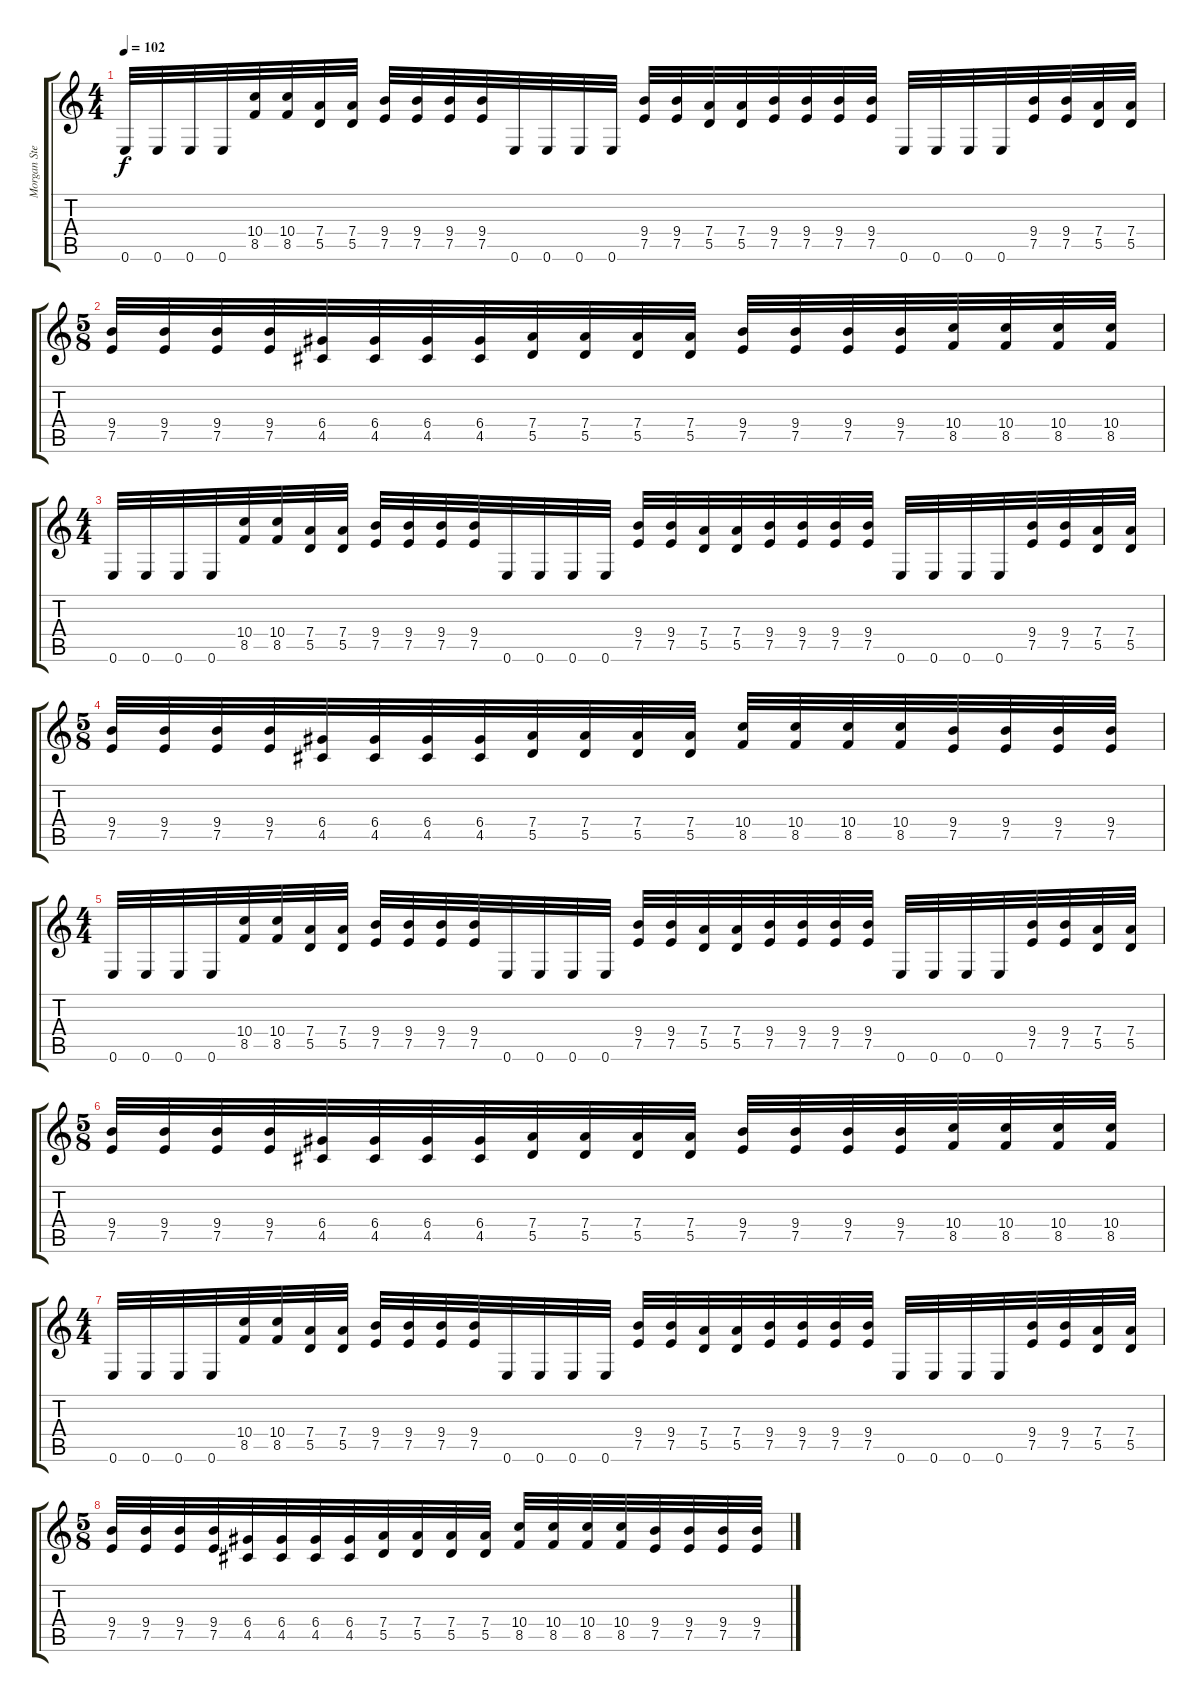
\track ("Morgan Steinmeyer Håkansson 2" "Morgan Ste") {instrument distortionguitar}
\staff {score tabs}
\tuning (E4 B3 G3 D3 A2 E2) {hide}
\ts (4 4)
\tempo 102
\clef g2
\ks c
0.6.32{dy f} 0.6.32 0.6.32 0.6.32 (10.4 8.5).32 (10.4 8.5).32 (7.4 5.5).32 (7.4 5.5).32 (9.4 7.5).32 (9.4 7.5).32 (9.4 7.5).32 (9.4 7.5).32 0.6.32 0.6.32 0.6.32 0.6.32 (9.4 7.5).32 (9.4 7.5).32 (7.4 5.5).32 (7.4 5.5).32 (9.4 7.5).32 (9.4 7.5).32 (9.4 7.5).32 (9.4 7.5).32 0.6.32 0.6.32 0.6.32 0.6.32 (9.4 7.5).32 (9.4 7.5).32 (7.4 5.5).32 (7.4 5.5).32 |
\ts (5 8)
(9.4 7.5).32 (9.4 7.5).32 (9.4 7.5).32 (9.4 7.5).32 (6.4 4.5).32 (6.4 4.5).32 (6.4 4.5).32 (6.4 4.5).32 (7.4 5.5).32 (7.4 5.5).32 (7.4 5.5).32 (7.4 5.5).32 (9.4 7.5).32 (9.4 7.5).32 (9.4 7.5).32 (9.4 7.5).32 (10.4 8.5).32 (10.4 8.5).32 (10.4 8.5).32 (10.4 8.5).32 |
\ts (4 4)
0.6.32 0.6.32 0.6.32 0.6.32 (10.4 8.5).32 (10.4 8.5).32 (7.4 5.5).32 (7.4 5.5).32 (9.4 7.5).32 (9.4 7.5).32 (9.4 7.5).32 (9.4 7.5).32 0.6.32 0.6.32 0.6.32 0.6.32 (9.4 7.5).32 (9.4 7.5).32 (7.4 5.5).32 (7.4 5.5).32 (9.4 7.5).32 (9.4 7.5).32 (9.4 7.5).32 (9.4 7.5).32 0.6.32 0.6.32 0.6.32 0.6.32 (9.4 7.5).32 (9.4 7.5).32 (7.4 5.5).32 (7.4 5.5).32 |
\ts (5 8)
(9.4 7.5).32 (9.4 7.5).32 (9.4 7.5).32 (9.4 7.5).32 (6.4 4.5).32 (6.4 4.5).32 (6.4 4.5).32 (6.4 4.5).32 (7.4 5.5).32 (7.4 5.5).32 (7.4 5.5).32 (7.4 5.5).32 (10.4 8.5).32 (10.4 8.5).32 (10.4 8.5).32 (10.4 8.5).32 (9.4 7.5).32 (9.4 7.5).32 (9.4 7.5).32 (9.4 7.5).32 |
\ts (4 4)
0.6.32 0.6.32 0.6.32 0.6.32 (10.4 8.5).32 (10.4 8.5).32 (7.4 5.5).32 (7.4 5.5).32 (9.4 7.5).32 (9.4 7.5).32 (9.4 7.5).32 (9.4 7.5).32 0.6.32 0.6.32 0.6.32 0.6.32 (9.4 7.5).32 (9.4 7.5).32 (7.4 5.5).32 (7.4 5.5).32 (9.4 7.5).32 (9.4 7.5).32 (9.4 7.5).32 (9.4 7.5).32 0.6.32 0.6.32 0.6.32 0.6.32 (9.4 7.5).32 (9.4 7.5).32 (7.4 5.5).32 (7.4 5.5).32 |
\ts (5 8)
(9.4 7.5).32 (9.4 7.5).32 (9.4 7.5).32 (9.4 7.5).32 (6.4 4.5).32 (6.4 4.5).32 (6.4 4.5).32 (6.4 4.5).32 (7.4 5.5).32 (7.4 5.5).32 (7.4 5.5).32 (7.4 5.5).32 (9.4 7.5).32 (9.4 7.5).32 (9.4 7.5).32 (9.4 7.5).32 (10.4 8.5).32 (10.4 8.5).32 (10.4 8.5).32 (10.4 8.5).32 |
\ts (4 4)
0.6.32 0.6.32 0.6.32 0.6.32 (10.4 8.5).32 (10.4 8.5).32 (7.4 5.5).32 (7.4 5.5).32 (9.4 7.5).32 (9.4 7.5).32 (9.4 7.5).32 (9.4 7.5).32 0.6.32 0.6.32 0.6.32 0.6.32 (9.4 7.5).32 (9.4 7.5).32 (7.4 5.5).32 (7.4 5.5).32 (9.4 7.5).32 (9.4 7.5).32 (9.4 7.5).32 (9.4 7.5).32 0.6.32 0.6.32 0.6.32 0.6.32 (9.4 7.5).32 (9.4 7.5).32 (7.4 5.5).32 (7.4 5.5).32 |
\ts (5 8)
(9.4 7.5).32 (9.4 7.5).32 (9.4 7.5).32 (9.4 7.5).32 (6.4 4.5).32 (6.4 4.5).32 (6.4 4.5).32 (6.4 4.5).32 (7.4 5.5).32 (7.4 5.5).32 (7.4 5.5).32 (7.4 5.5).32 (10.4 8.5).32 (10.4 8.5).32 (10.4 8.5).32 (10.4 8.5).32 (9.4 7.5).32 (9.4 7.5).32 (9.4 7.5).32 (9.4 7.5).32
